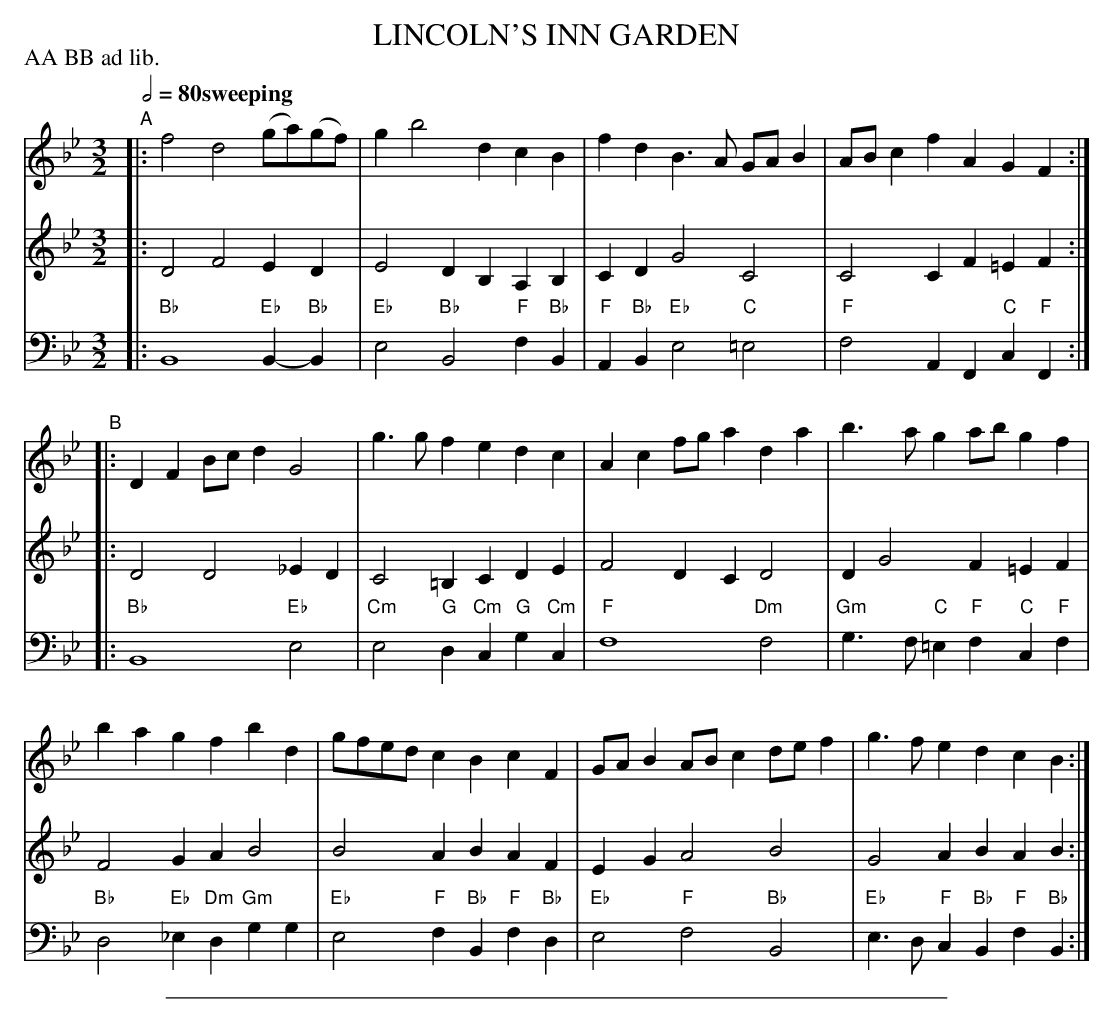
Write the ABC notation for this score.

X:1
T: LINCOLN'S INN GARDEN
M: 3/2
L: 1/8
P: AA BB ad lib.
Q: 1/2=80 "sweeping"
K: Bb
V: 1
"A"|:\
f4 d4 (ga)(gf) | g2 b4 d2 c2B2 | f2d2 B3A GAB2 | ABc2 f2A2 G2F2 :|
"B"|:\
D2F2 Bcd2 G4 | g3g f2e2 d2c2 | A2c2 fga2 d2a2 | b3a g2ab g2f2 |
b2a2 g2f2 b2d2 | gfed c2B2 c2F2 | GAB2 ABc2 def2 | g3f e2d2 c2B2 :|
V: 2
|:\
D4 F4 E2D2 | E4 D2B,2 A,2B,2 | C2D2 G4 C4 | C4 C2F2 =E2F2 :|
|:\
D4 D4 _E2D2 | C4 =B,2C2 D2E2 | F4 D2C2 D4 | D2 G4 F2 =E2F2 |
F4 G2A2 B4 | B4 A2B2 A2F2 | E2G2 A4 B4 | G4 A2B2 A2B2 :|
V: 3 clef=bass middle=d
|:\
"Bb"B8 "Eb"B2-"Bb"B2 | "Eb"e4 "Bb"B4 "F"f2"Bb"B2 | "F"A2"Bb"B2 "Eb"e4 "C"=e4 | "F"f4 A2F2 "C"c2"F"F2 :|
|:\
"Bb"B8 "Eb"e4 | "Cm"e4 "G"d2"Cm"c2 "G"g2"Cm"c2 | "F"f8 "Dm"f4 | "Gm"g3f "C"=e2"F"f2 "C"c2"F"f2 |
"Bb"d4 "Eb"_e2"Dm"d2 "Gm"g2g2 | "Eb"e4 "F"f2"Bb"B2 "F"f2"Bb"d2 | "Eb"e4 "F"f4 "Bb"B4 | "Eb"e3d "F"c2"Bb"B2 "F"f2"Bb"B2 :|
